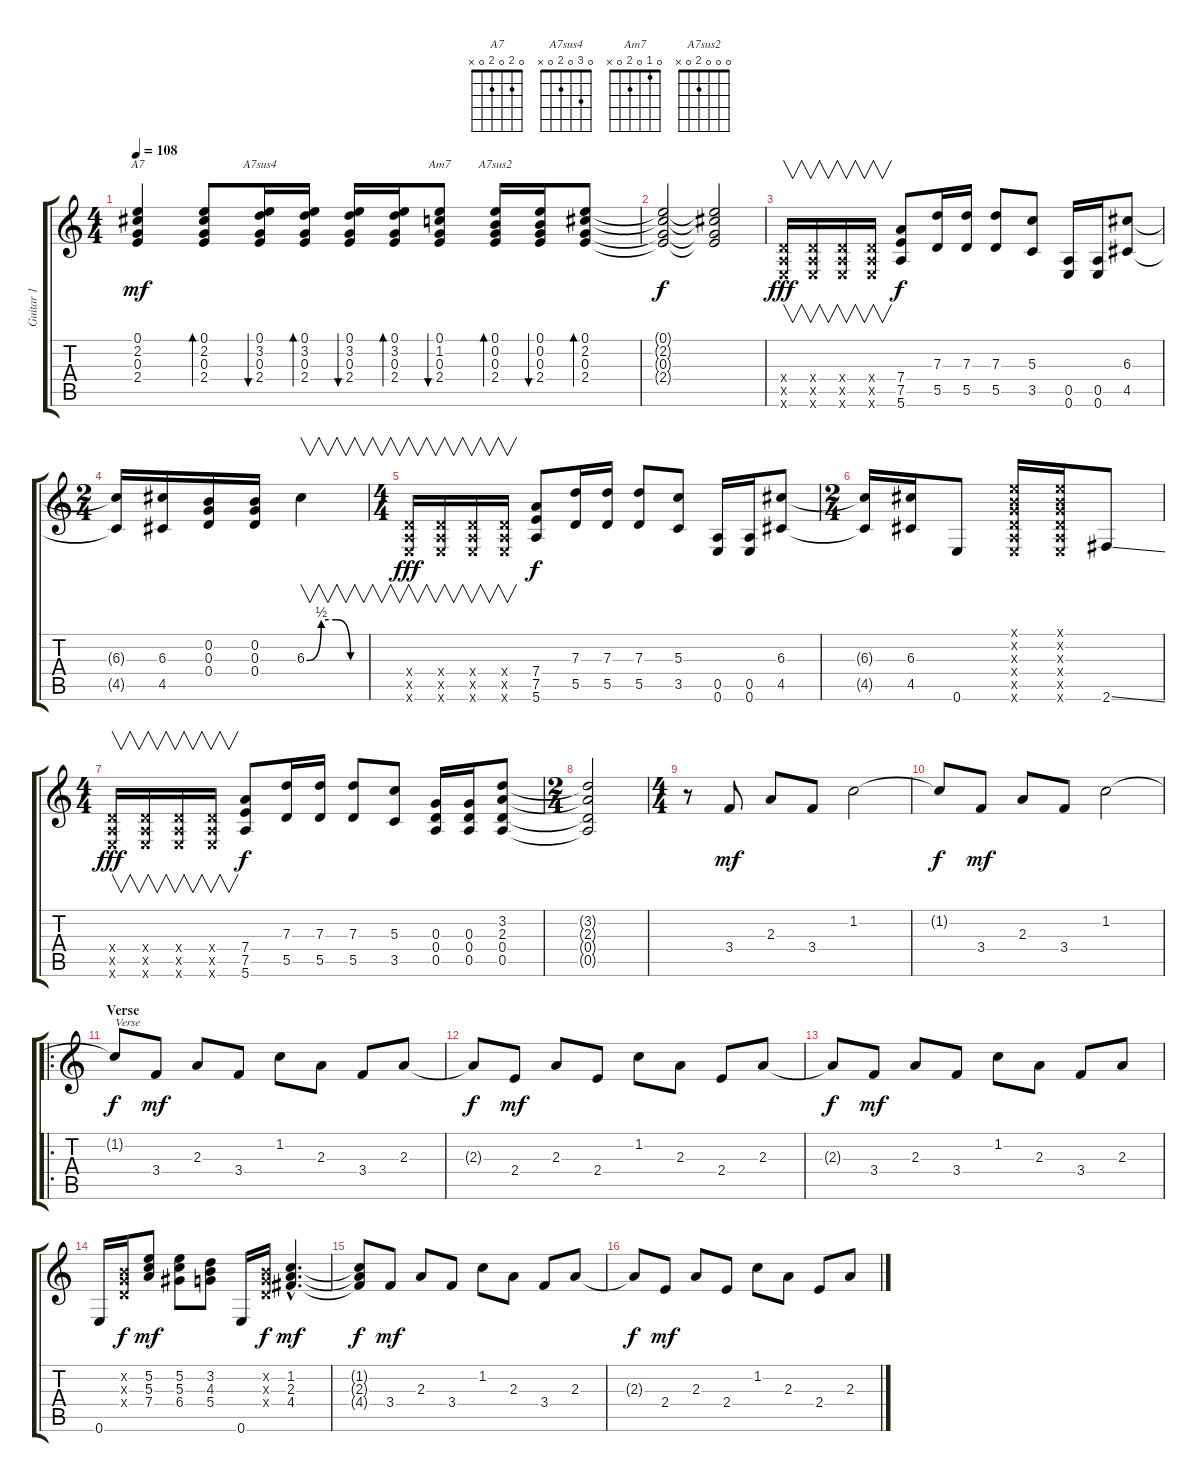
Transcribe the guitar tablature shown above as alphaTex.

\track ("Guitar 1" "Guitar 1") {instrument overdrivenguitar}
\staff {score tabs}
\tuning (E4 B3 G3 D3 A2 E2) {hide}
\chord ("A7" 0 2 0 2 0 x)
\chord ("A7sus4" 0 3 0 2 0 x)
\chord ("Am7" 0 1 0 2 0 x)
\chord ("A7sus2" 0 0 0 2 0 x)
\ts (4 4)
\tempo 108
\clef g2
\ks c
(0.1 2.2 0.3 2.4).4{ch "A7" dy mf instrument electricguitarjazz} (0.1 2.2 0.3 2.4).8{bd 60} (0.1 3.2 0.3 2.4).16{bu 60 ch "A7sus4"} (0.1 3.2 0.3 2.4).16{bd 60} (0.1 3.2 0.3 2.4).16{bu 60} (0.1 3.2 0.3 2.4).16{bd 60} (0.1 1.2 0.3 2.4).8{bu 60 ch "Am7"} (0.1 0.2 0.3 2.4).16{bd 60 ch "A7sus2"} (0.1 0.2 0.3 2.4).16{bu 60} (0.1 2.2 0.3 2.4).8{bd 60} |
(0.1{t} 2.2{t} 0.3{t} 2.4{t}).2{dy f} (0.1{t} 2.2{t} 0.3{t} 2.4{t}).2 |
(0.4{x} 0.5{x} 0.6{x}).16{v dy fff instrument overdrivenguitar} (0.4{x} 0.5{x} 0.6{x}).16{v} (0.4{x} 0.5{x} 0.6{x}).16{v} (0.4{x} 0.5{x} 0.6{x}).16{v} (7.4 7.5 5.6).8{dy f} (7.3 5.5).16 (7.3 5.5).16 (7.3 5.5).8 (5.3 3.5).8 (0.5 0.6).16 (0.5 0.6).16 (6.3 4.5).8 |
\ts (2 4)
(6.3{t} 4.5{t}).16 (6.3 4.5).16 (0.2 0.3 0.4).16 (0.2 0.3 0.4).16 6.3{be (custom 0 0 15 2 30 2 45 0 60 0)}.4{v} |
\ts (4 4)
(0.4{x} 0.5{x} 0.6{x}).16{v dy fff} (0.4{x} 0.5{x} 0.6{x}).16{v} (0.4{x} 0.5{x} 0.6{x}).16{v} (0.4{x} 0.5{x} 0.6{x}).16{v} (7.4 7.5 5.6).8{dy f} (7.3 5.5).16 (7.3 5.5).16 (7.3 5.5).8 (5.3 3.5).8 (0.5 0.6).16 (0.5 0.6).16 (6.3 4.5).8 |
\ts (2 4)
(6.3{t} 4.5{t}).16 (6.3 4.5).16 0.6.8 (0.1{x} 0.2{x} 0.3{x} 0.4{x} 0.5{x} 0.6{x}).16 (0.1{x} 0.2{x} 0.3{x} 0.4{x} 0.5{x} 0.6{x}).16 2.6{ss}.8 |
\ts (4 4)
(0.4{x} 0.5{x} 0.6{x}).16{v dy fff} (0.4{x} 0.5{x} 0.6{x}).16{v} (0.4{x} 0.5{x} 0.6{x}).16{v} (0.4{x} 0.5{x} 0.6{x}).16{v} (7.4 7.5 5.6).8{dy f} (7.3 5.5).16 (7.3 5.5).16 (7.3 5.5).8 (5.3 3.5).8 (0.3 0.4 0.5).16 (0.3 0.4 0.5).16 (3.2 2.3 0.4 0.5).8 |
\ts (2 4)
(3.2{t} 2.3{t} 0.4{t} 0.5{t}).2 |
\ts (4 4)
r.8{instrument electricguitarjazz} 3.4.8{dy mf} 2.3.8 3.4.8 1.2.2 |
1.2{t}.8{dy f} 3.4.8{dy mf} 2.3.8 3.4.8 1.2.2 |
\ro
\section ("" "Verse")
1.2{t}.8{txt "Verse" dy f volume 15 instrument electricguitarjazz} 3.4.8{dy mf} 2.3.8 3.4.8 1.2.8 2.3.8 3.4.8 2.3.8 |
2.3{t}.8{dy f} 2.4.8{dy mf} 2.3.8 2.4.8 1.2.8 2.3.8 2.4.8 2.3.8 |
2.3{t}.8{dy f} 3.4.8{dy mf} 2.3.8 3.4.8 1.2.8 2.3.8 3.4.8 2.3.8 |
0.6.16 (0.2{x} 0.3{x} 0.4{x}).16{dy f} (5.2 5.3 7.4).8{dy mf} (5.2 5.3 6.4).8 (3.2 4.3 5.4).8 0.6.16 (0.2{x} 0.3{x} 0.4{x}).16{dy f} (1.2{hac} 2.3{hac} 4.4{hac}).4{d dy mf} |
(1.2{t} 2.3{t} 4.4{t}).8{dy f} 3.4.8{dy mf} 2.3.8 3.4.8 1.2.8 2.3.8 3.4.8 2.3.8 |
2.3{t}.8{dy f} 2.4.8{dy mf} 2.3.8 2.4.8 1.2.8 2.3.8 2.4.8 2.3.8
